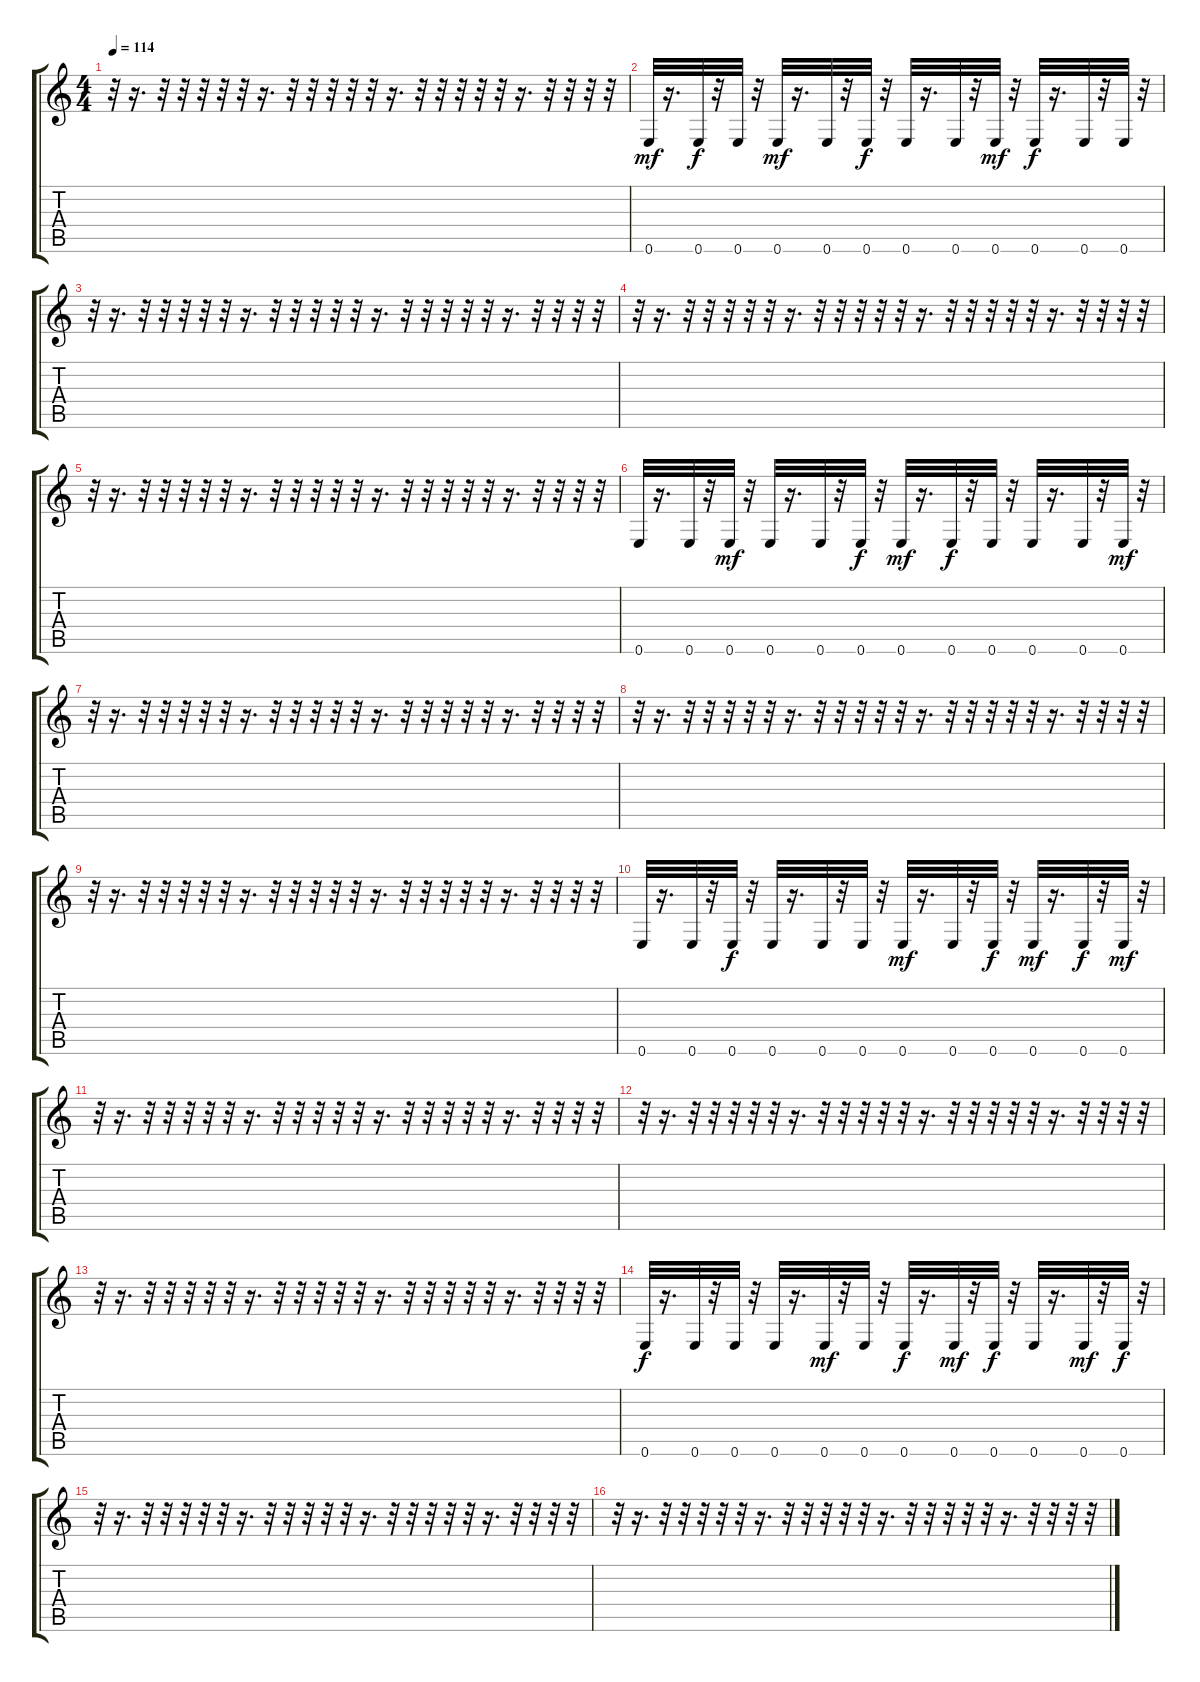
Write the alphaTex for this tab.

\track "" {instrument synthbass2}
\staff {score tabs}
\tuning (E4 B3 G3 D3 A2 E2) {hide}
\ts (4 4)
\tempo 114
\clef g2
\ks c
r.32{dy f} r.16{d} r.32 r.32 r.32 r.32 r.32 r.16{d} r.32 r.32 r.32 r.32 r.32 r.16{d} r.32 r.32 r.32 r.32 r.32 r.16{d} r.32 r.32 r.32 r.32 |
0.6.32{dy mf} r.16{d} 0.6.32{dy f} r.32 0.6.32 r.32 0.6.32{dy mf} r.16{d} 0.6.32 r.32 0.6.32{dy f} r.32 0.6.32 r.16{d} 0.6.32 r.32 0.6.32{dy mf} r.32 0.6.32{dy f} r.16{d} 0.6.32 r.32 0.6.32 r.32 |
r.32 r.16{d} r.32 r.32 r.32 r.32 r.32 r.16{d} r.32 r.32 r.32 r.32 r.32 r.16{d} r.32 r.32 r.32 r.32 r.32 r.16{d} r.32 r.32 r.32 r.32 |
r.32 r.16{d} r.32 r.32 r.32 r.32 r.32 r.16{d} r.32 r.32 r.32 r.32 r.32 r.16{d} r.32 r.32 r.32 r.32 r.32 r.16{d} r.32 r.32 r.32 r.32 |
r.32 r.16{d} r.32 r.32 r.32 r.32 r.32 r.16{d} r.32 r.32 r.32 r.32 r.32 r.16{d} r.32 r.32 r.32 r.32 r.32 r.16{d} r.32 r.32 r.32 r.32 |
0.6.32 r.16{d} 0.6.32 r.32 0.6.32{dy mf} r.32 0.6.32 r.16{d} 0.6.32 r.32 0.6.32{dy f} r.32 0.6.32{dy mf} r.16{d} 0.6.32{dy f} r.32 0.6.32 r.32 0.6.32 r.16{d} 0.6.32 r.32 0.6.32{dy mf} r.32 |
r.32 r.16{d} r.32 r.32 r.32 r.32 r.32 r.16{d} r.32 r.32 r.32 r.32 r.32 r.16{d} r.32 r.32 r.32 r.32 r.32 r.16{d} r.32 r.32 r.32 r.32 |
r.32 r.16{d} r.32 r.32 r.32 r.32 r.32 r.16{d} r.32 r.32 r.32 r.32 r.32 r.16{d} r.32 r.32 r.32 r.32 r.32 r.16{d} r.32 r.32 r.32 r.32 |
r.32 r.16{d} r.32 r.32 r.32 r.32 r.32 r.16{d} r.32 r.32 r.32 r.32 r.32 r.16{d} r.32 r.32 r.32 r.32 r.32 r.16{d} r.32 r.32 r.32 r.32 |
0.6.32 r.16{d} 0.6.32 r.32 0.6.32{dy f} r.32 0.6.32 r.16{d} 0.6.32 r.32 0.6.32 r.32 0.6.32{dy mf} r.16{d} 0.6.32 r.32 0.6.32{dy f} r.32 0.6.32{dy mf} r.16{d} 0.6.32{dy f} r.32 0.6.32{dy mf} r.32 |
r.32 r.16{d} r.32 r.32 r.32 r.32 r.32 r.16{d} r.32 r.32 r.32 r.32 r.32 r.16{d} r.32 r.32 r.32 r.32 r.32 r.16{d} r.32 r.32 r.32 r.32 |
r.32 r.16{d} r.32 r.32 r.32 r.32 r.32 r.16{d} r.32 r.32 r.32 r.32 r.32 r.16{d} r.32 r.32 r.32 r.32 r.32 r.16{d} r.32 r.32 r.32 r.32 |
r.32 r.16{d} r.32 r.32 r.32 r.32 r.32 r.16{d} r.32 r.32 r.32 r.32 r.32 r.16{d} r.32 r.32 r.32 r.32 r.32 r.16{d} r.32 r.32 r.32 r.32 |
0.6.32{dy f} r.16{d} 0.6.32 r.32 0.6.32 r.32 0.6.32 r.16{d} 0.6.32{dy mf} r.32 0.6.32 r.32 0.6.32{dy f} r.16{d} 0.6.32{dy mf} r.32 0.6.32{dy f} r.32 0.6.32 r.16{d} 0.6.32{dy mf} r.32 0.6.32{dy f} r.32 |
r.32 r.16{d} r.32 r.32 r.32 r.32 r.32 r.16{d} r.32 r.32 r.32 r.32 r.32 r.16{d} r.32 r.32 r.32 r.32 r.32 r.16{d} r.32 r.32 r.32 r.32 |
r.32 r.16{d} r.32 r.32 r.32 r.32 r.32 r.16{d} r.32 r.32 r.32 r.32 r.32 r.16{d} r.32 r.32 r.32 r.32 r.32 r.16{d} r.32 r.32 r.32 r.32
